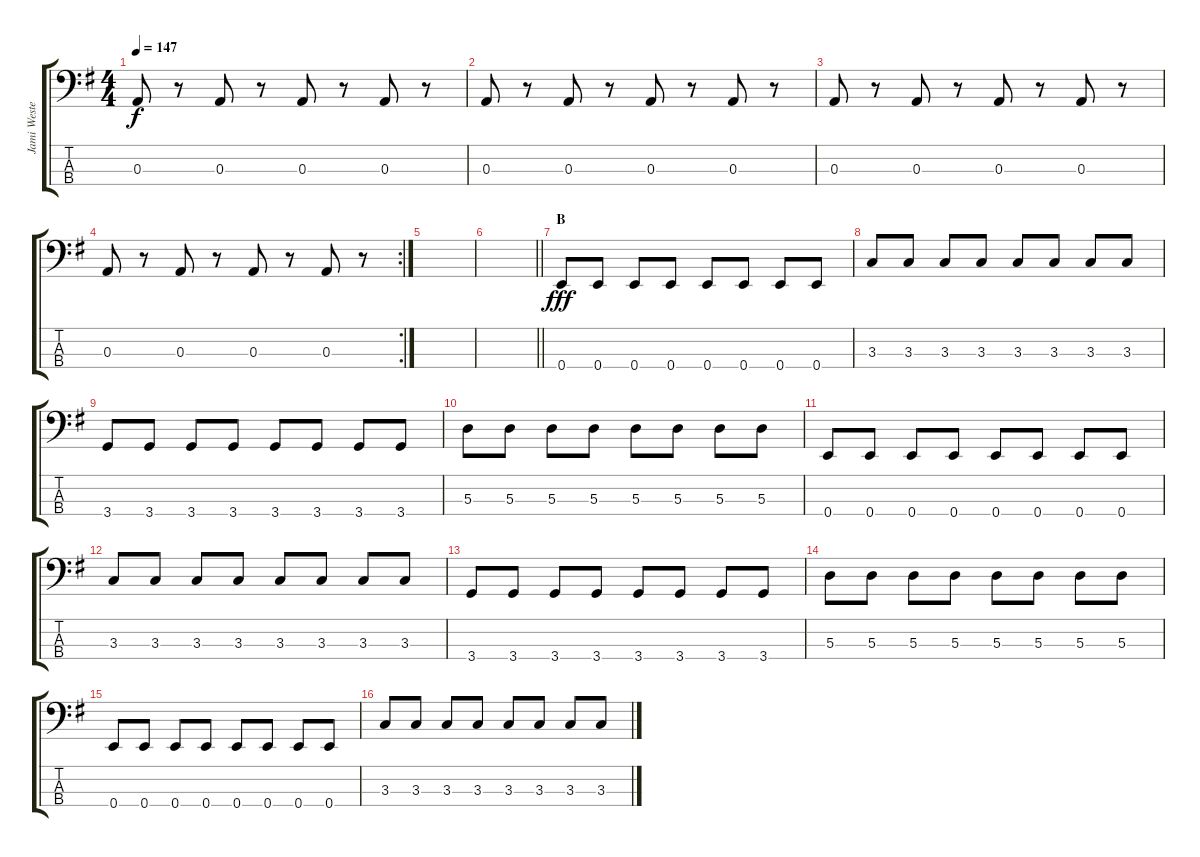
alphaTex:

\track ("Jami Westergård" "Jami Weste") {instrument slapbass1}
\staff {score tabs}
\tuning (G2 D2 A1 E1) {hide}
\ts (4 4)
\tempo 147
\clef f4
\ks eminor
0.3.8{dy f} r.8 0.3.8 r.8 0.3.8 r.8 0.3.8 r.8 |
0.3.8 r.8 0.3.8 r.8 0.3.8 r.8 0.3.8 r.8 |
0.3.8 r.8 0.3.8 r.8 0.3.8 r.8 0.3.8 r.8 |
\rc 2
0.3.8 r.8 0.3.8 r.8 0.3.8 r.8 0.3.8 r.8 |
|
\barLineRight lightlight
|
\section ("" "B")
0.4.8{dy fff} 0.4.8 0.4.8 0.4.8 0.4.8 0.4.8 0.4.8 0.4.8 |
3.3.8 3.3.8 3.3.8 3.3.8 3.3.8 3.3.8 3.3.8 3.3.8 |
3.4.8 3.4.8 3.4.8 3.4.8 3.4.8 3.4.8 3.4.8 3.4.8 |
5.3.8 5.3.8 5.3.8 5.3.8 5.3.8 5.3.8 5.3.8 5.3.8 |
0.4.8 0.4.8 0.4.8 0.4.8 0.4.8 0.4.8 0.4.8 0.4.8 |
3.3.8 3.3.8 3.3.8 3.3.8 3.3.8 3.3.8 3.3.8 3.3.8 |
3.4.8 3.4.8 3.4.8 3.4.8 3.4.8 3.4.8 3.4.8 3.4.8 |
5.3.8 5.3.8 5.3.8 5.3.8 5.3.8 5.3.8 5.3.8 5.3.8 |
0.4.8 0.4.8 0.4.8 0.4.8 0.4.8 0.4.8 0.4.8 0.4.8 |
3.3.8 3.3.8 3.3.8 3.3.8 3.3.8 3.3.8 3.3.8 3.3.8
